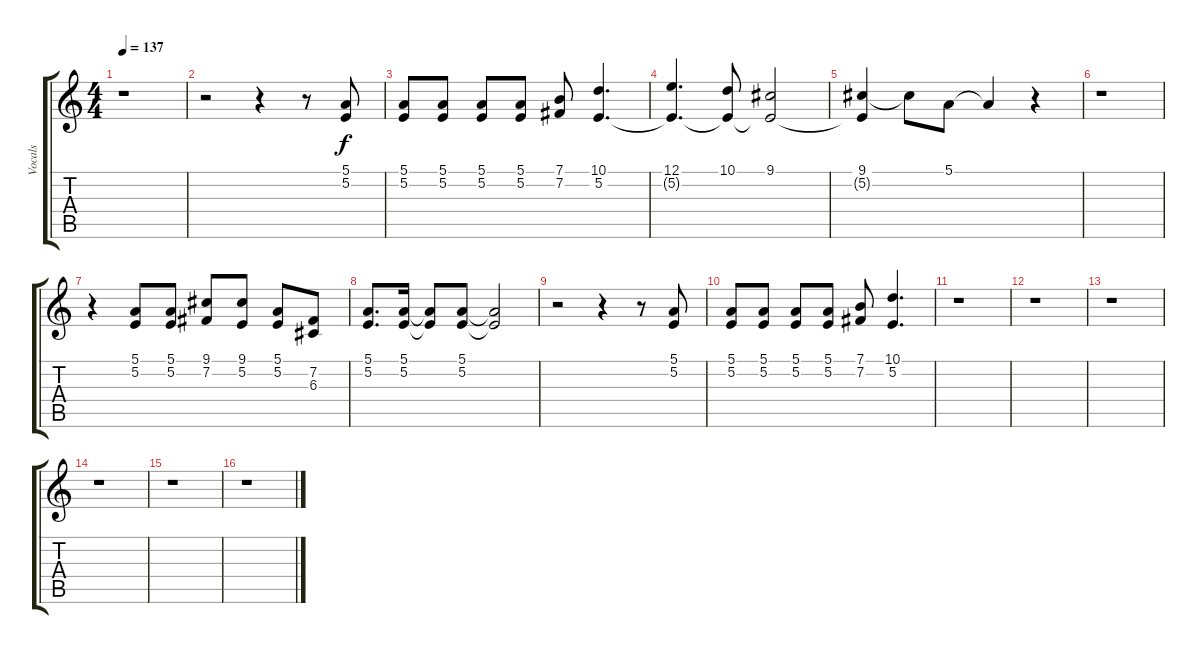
\track ("Vocals" "Vocals") {instrument lead6voice}
\staff {score tabs}
\tuning (E4 B3 G3 D3 A2 E2) {hide}
\ts (4 4)
\tempo 137
\clef g2
\ks c
r.1{dy f} |
r.2 r.4 r.8 (5.1 5.2).8 |
(5.1 5.2).8 (5.1 5.2).8 (5.1 5.2).8 (5.1 5.2).8 (7.1 7.2).8 (10.1 5.2).4{d} |
(12.1 5.2{t}).4{d} (10.1 5.2{t}).8 (9.1 5.2{t}).2 |
(9.1 5.2{t}).4 9.1{t}.8 5.1.8 5.1{t}.4 r.4 |
r.1 |
r.4 (5.1 5.2).8 (5.1 5.2).8 (9.1 7.2).8 (9.1 5.2).8 (5.1 5.2).8 (7.2 6.3).8 |
(5.1 5.2).8{d} (5.1 5.2).16 (5.1{t} 5.2{t}).8 (5.1 5.2).8 (5.1{t} 5.2{t}).2 |
r.2 r.4 r.8 (5.1 5.2).8 |
(5.1 5.2).8 (5.1 5.2).8 (5.1 5.2).8 (5.1 5.2).8 (7.1 7.2).8 (10.1 5.2).4{d} |
r.1 |
r.1 |
r.1 |
r.1 |
r.1 |
r.1
